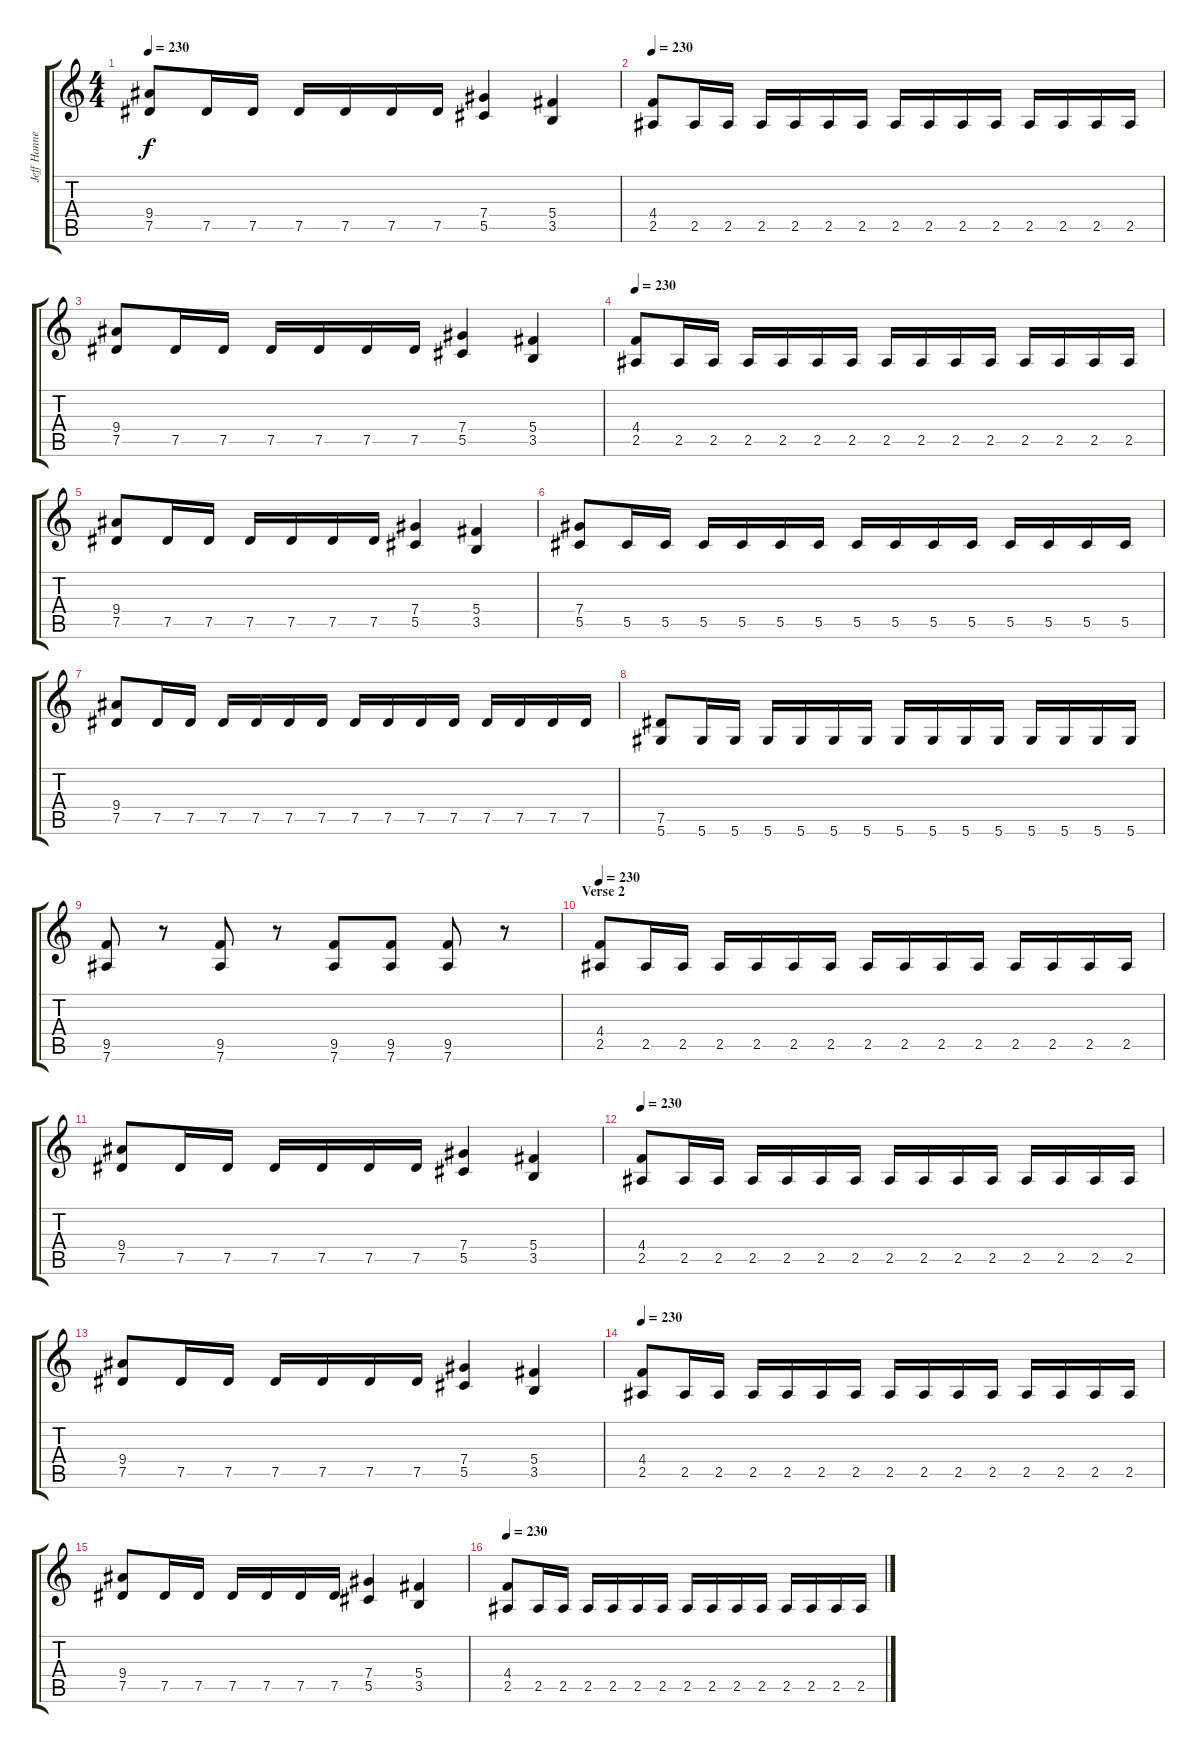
\track ("Jeff Hanneman" "Jeff Hanne") {instrument distortionguitar}
\staff {score tabs}
\tuning (Eb4 Bb3 Gb3 Db3 Ab2 Eb2) {hide}
\ts (4 4)
\tempo 230
\clef g2
\ks c
(9.4 7.5).8{dy f} 7.5.16 7.5.16 7.5.16 7.5.16 7.5.16 7.5.16 (7.4 5.5).4 (5.4 3.5).4 |
\tempo 230
(4.4 2.5).8 2.5.16 2.5.16 2.5.16 2.5.16 2.5.16 2.5.16 2.5.16 2.5.16 2.5.16 2.5.16 2.5.16 2.5.16 2.5.16 2.5.16 |
(9.4 7.5).8 7.5.16 7.5.16 7.5.16 7.5.16 7.5.16 7.5.16 (7.4 5.5).4 (5.4 3.5).4 |
\tempo 230
(4.4 2.5).8 2.5.16 2.5.16 2.5.16 2.5.16 2.5.16 2.5.16 2.5.16 2.5.16 2.5.16 2.5.16 2.5.16 2.5.16 2.5.16 2.5.16 |
(9.4 7.5).8 7.5.16 7.5.16 7.5.16 7.5.16 7.5.16 7.5.16 (7.4 5.5).4 (5.4 3.5).4 |
(7.4 5.5).8 5.5.16 5.5.16 5.5.16 5.5.16 5.5.16 5.5.16 5.5.16 5.5.16 5.5.16 5.5.16 5.5.16 5.5.16 5.5.16 5.5.16 |
(9.4 7.5).8 7.5.16 7.5.16 7.5.16 7.5.16 7.5.16 7.5.16 7.5.16 7.5.16 7.5.16 7.5.16 7.5.16 7.5.16 7.5.16 7.5.16 |
(7.5 5.6).8 5.6.16 5.6.16 5.6.16 5.6.16 5.6.16 5.6.16 5.6.16 5.6.16 5.6.16 5.6.16 5.6.16 5.6.16 5.6.16 5.6.16 |
(9.5 7.6).8 r.8 (9.5 7.6).8 r.8 (9.5 7.6).8 (9.5 7.6).8 (9.5 7.6).8 r.8 |
\section ("" "Verse 2")
\tempo 230
(4.4 2.5).8 2.5.16 2.5.16 2.5.16 2.5.16 2.5.16 2.5.16 2.5.16 2.5.16 2.5.16 2.5.16 2.5.16 2.5.16 2.5.16 2.5.16 |
(9.4 7.5).8 7.5.16 7.5.16 7.5.16 7.5.16 7.5.16 7.5.16 (7.4 5.5).4 (5.4 3.5).4 |
\tempo 230
(4.4 2.5).8 2.5.16 2.5.16 2.5.16 2.5.16 2.5.16 2.5.16 2.5.16 2.5.16 2.5.16 2.5.16 2.5.16 2.5.16 2.5.16 2.5.16 |
(9.4 7.5).8 7.5.16 7.5.16 7.5.16 7.5.16 7.5.16 7.5.16 (7.4 5.5).4 (5.4 3.5).4 |
\tempo 230
(4.4 2.5).8 2.5.16 2.5.16 2.5.16 2.5.16 2.5.16 2.5.16 2.5.16 2.5.16 2.5.16 2.5.16 2.5.16 2.5.16 2.5.16 2.5.16 |
(9.4 7.5).8 7.5.16 7.5.16 7.5.16 7.5.16 7.5.16 7.5.16 (7.4 5.5).4 (5.4 3.5).4 |
\tempo 230
(4.4 2.5).8 2.5.16 2.5.16 2.5.16 2.5.16 2.5.16 2.5.16 2.5.16 2.5.16 2.5.16 2.5.16 2.5.16 2.5.16 2.5.16 2.5.16
